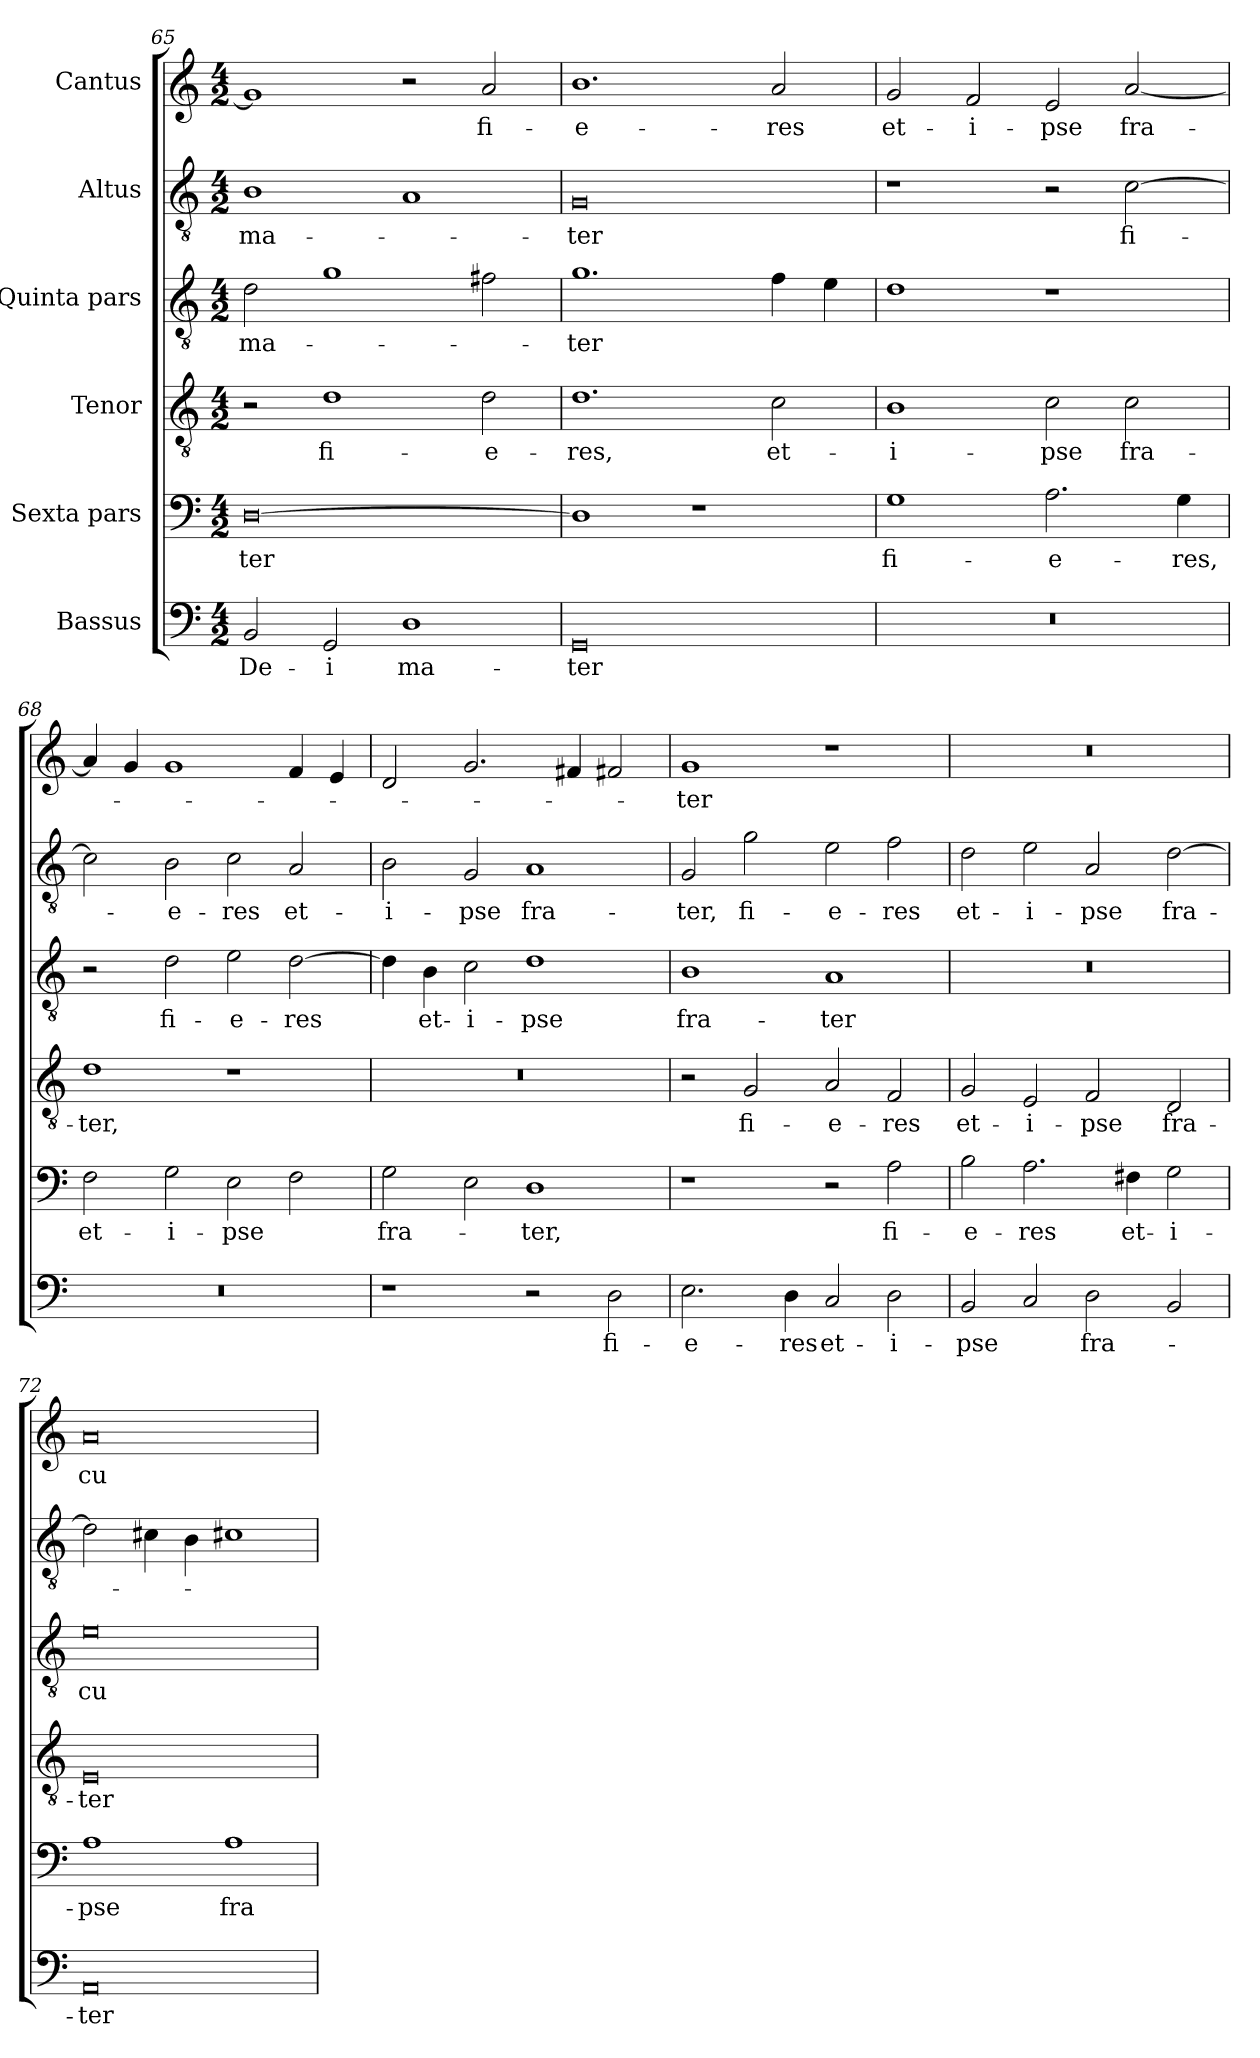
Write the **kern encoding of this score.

**kern	**text	**kern	**text	**kern	**text	**kern	**text	**kern	**text	**kern	**text
*part6	*part6	*part5	*part5	*part4	*part4	*part3	*part3	*part2	*part2	*part1	*part1
*staff6	*staff6	*staff5	*staff5	*staff4	*staff4	*staff3	*staff3	*staff2	*staff2	*staff1	*staff1
*I"Bassus	*	*I"Sexta pars	*	*I"Tenor	*	*I"Quinta pars	*	*I"Altus	*	*I"Cantus	*
*clefF4	*	*clefF4	*	*clefGv2	*	*clefGv2	*	*clefGv2	*	*clefG2	*
*k[]	*	*k[]	*	*k[]	*	*k[]	*	*k[]	*	*k[]	*
*M4/2	*	*M4/2	*	*M4/2	*	*M4/2	*	*M4/2	*	*M4/2	*
=65	=65	=65	=65	=65	=65	=65	=65	=65	=65	=65	=65
2BB/	De-	[0D\	-ter	2r	.	2d\	ma-	1B\	ma-	1g/]	.
2GG/	-i	.	.	1d\	fi-	1g\	.	.	.	.	.
1D\	ma-	.	.	.	.	.	.	1A/	.	2r	.
.	.	.	.	2d\	-e-	2f#X\	.	.	.	2a/	fi-
=66	=66	=66	=66	=66	=66	=66	=66	=66	=66	=66	=66
0GG/	-ter	1D\]	.	1.d\	-res,	1.g\	-ter	0G/	-ter	1.b\	-e-
.	.	1r	.	.	.	.	.	.	.	.	.
.	.	.	.	2c\	et-	4f\	.	.	.	2a/	-res
.	.	.	.	.	.	4e\	.	.	.	.	.
=67	=67	=67	=67	=67	=67	=67	=67	=67	=67	=67	=67
0r	.	1G\	fi-	1B\	i-	1d\	.	1r	.	2g/	et-
.	.	.	.	.	.	.	.	.	.	2f/	i-
.	.	2.A\	-e-	2c\	-pse	1r	.	2r	.	2e/	-pse
.	.	.	.	2c\	fra-	.	.	[2c\	fi-	[2a/	fra-
.	.	4G\	-res,	.	.	.	.	.	.	.	.
=68	=68	=68	=68	=68	=68	=68	=68	=68	=68	=68	=68
0r	.	2F\	et-	1d\	-ter,	2r	.	2c\]	.	4a/]	.
.	.	.	.	.	.	.	.	.	.	4g/	.
.	.	2G\	i-	.	.	2d\	fi-	2B\	-e-	1g/	.
.	.	2E\	-pse	1r	.	2e\	-e-	2c\	-res	.	.
.	.	2F\	.	.	.	[2d\	-res	2A/	et-	4f/	.
.	.	.	.	.	.	.	.	.	.	4e/	.
=69	=69	=69	=69	=69	=69	=69	=69	=69	=69	=69	=69
1r	.	2G\	fra-	0r	.	4d\]	.	2B\	i-	2d/	.
.	.	.	.	.	.	4B\	et-	.	.	.	.
.	.	2E\	.	.	.	2c\	i-	2G/	-pse	2.g/	.
2r	.	1D\	-ter,	.	.	1d\	-pse	1A/	fra-	.	.
.	.	.	.	.	.	.	.	.	.	4f#X/	.
2D\	fi-	.	.	.	.	.	.	.	.	2f#X/	.
=70	=70	=70	=70	=70	=70	=70	=70	=70	=70	=70	=70
2.E\	-e-	1r	.	2r	.	1B\	fra-	2G/	-ter,	1g/	-ter
.	.	.	.	2G/	fi-	.	.	2g\	fi-	.	.
4D\	-res	.	.	.	.	.	.	.	.	.	.
2C/	et-	2r	.	2A/	-e-	1A/	-ter	2e\	-e-	1r	.
2D\	i-	2A\	fi-	2F/	-res	.	.	2f\	-res	.	.
=71	=71	=71	=71	=71	=71	=71	=71	=71	=71	=71	=71
2BB/	-pse	2B\	-e-	2G/	et-	0r	.	2d\	et-	0r	.
2C/	.	2.A\	-res	2E/	i-	.	.	2e\	i-	.	.
2D\	fra-	.	.	2F/	-pse	.	.	2A/	-pse	.	.
.	.	4F#X\	et-	.	.	.	.	.	.	.	.
2BB/	.	2G\	i-	2D/	fra-	.	.	[2d\	fra-	.	.
=72	=72	=72	=72	=72	=72	=72	=72	=72	=72	=72	=72
0AA/	-ter	1A\	-pse	0E/	-ter	0e\	cu-	2d\]	.	0a/	cu-
.	.	.	.	.	.	.	.	4c#X\	.	.	.
.	.	.	.	.	.	.	.	4B\	.	.	.
.	.	1A\	fra-	.	.	.	.	1c#X\	.	.	.
=	=	=	=	=	=	=	=	=	=	=	=
*-	*-	*-	*-	*-	*-	*-	*-	*-	*-	*-	*-
